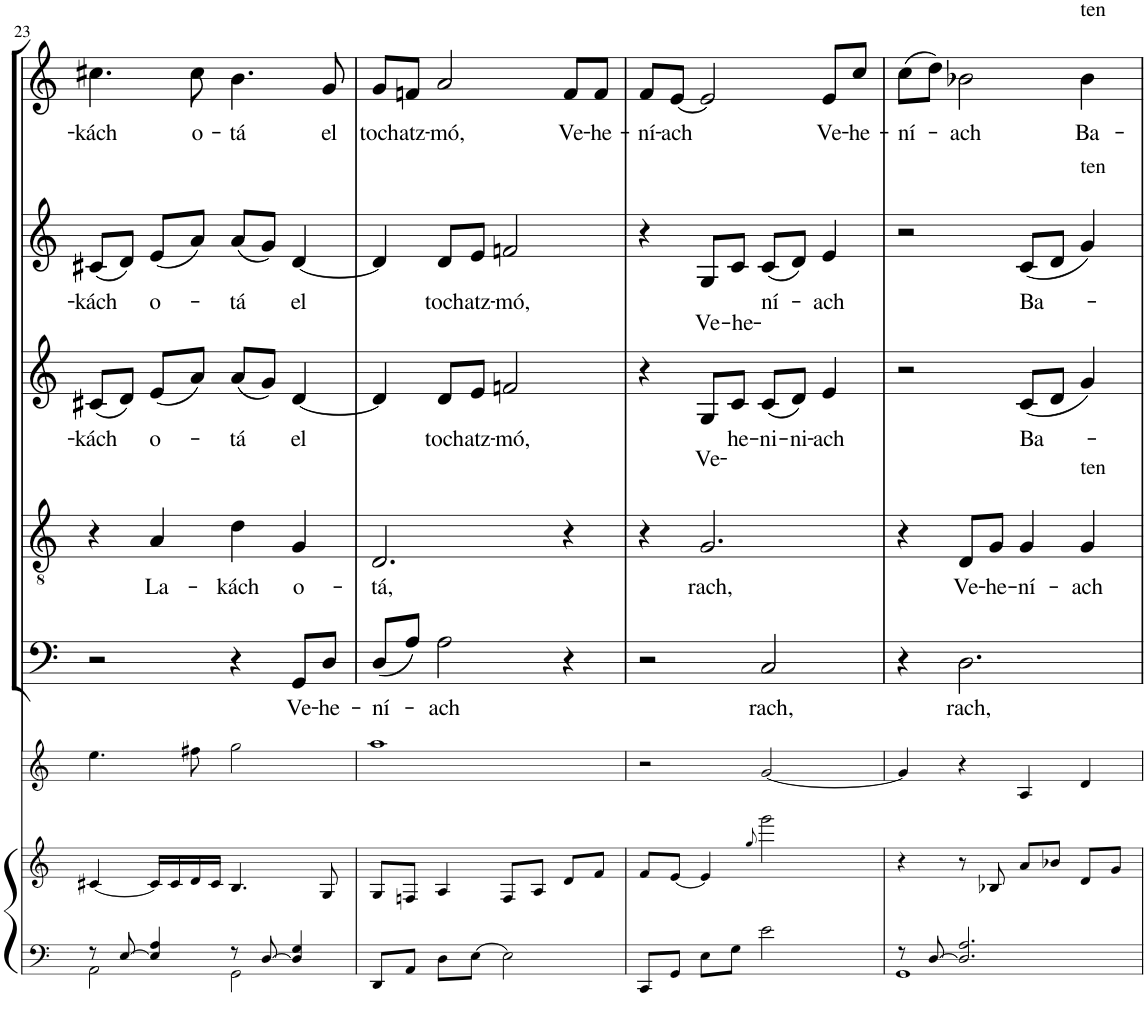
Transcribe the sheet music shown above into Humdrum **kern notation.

**kern	**kern	**kern	**kern	**text	**kern	**text	**kern	**text	**kern	**text	**kern	**text
*part8	*part7	*part6	*part5	*part5	*part4	*part4	*part3	*part3	*part2	*part2	*part1	*part1
*staff8	*staff7	*staff6	*staff5	*staff5	*staff4	*staff4	*staff3	*staff3	*staff2	*staff2	*staff1	*staff1
*I"Piano	*I"Pianoforte	*I"Violino	*I"Bassi	*	*I"Tenori	*	*I"Contralti II	*	*I"Contralti I	*	*I"Soprani	*
*I'Pno	*I'Pno	*I'Vln	*	*	*	*	*	*	*	*	*	*
!!LO:PB:g=z
*clefF4	*clefG2	*clefG2	*clefF4	*	*clefGv2	*	*clefG2	*	*clefG2	*	*clefG2	*
*	*	*	*	*	*	*	*	*	*	*	*Trd1c2	*
*k[]	*k[]	*k[]	*k[]	*	*k[]	*	*k[]	*	*k[]	*	*k[]	*
*M4/4	*M4/4	*M4/4	*M4/4	*	*M4/4	*	*M4/4	*	*M4/4	*	*M4/4	*
=23	=23	=23	=23	=23	=23	=23	=23	=23	=23	=23	=23	=23
*^	*	*	*	*	*	*	*	*	*	*	*	*
!	!	!	!	!	!	!	!	!	!LO:LY:b	!	!LO:LY:b	!	!LO:LY:b
8r	2AA\	[4c#X/	4.ee\	2r	.	4r	.	(8c#X/L	-kách	(8c#X/L	-kách	4.cc#X\	-kách
[8E/	.	.	.	.	.	.	.	8d/J)	.	8d/J)	.	.	.
!	!	!	!	!	!	!	!LO:LY:b	!	!LO:LY:b	!	!LO:LY:b	!	!
4E/] 4A/	.	16c#/LL]	.	.	.	4A/	La-	(8e/L	o-	(8e/L	o-	.	.
.	.	16c#/	.	.	.	.	.	.	.	.	.	.	.
!	!	!	!	!	!	!	!	!	!	!	!	!	!LO:LY:b
.	.	16d/	8ff#X\	.	.	.	.	8a/J)	.	8a/J)	.	8cc#\	o-
.	.	16c#/JJ	.	.	.	.	.	.	.	.	.	.	.
!	!	!	!	!	!	!	!LO:LY:b	!	!LO:LY:b	!	!LO:LY:b	!	!LO:LY:b
8r	2GG\	4.B/	2gg\	4r	.	4d\	-kách	(8a/L	-tá	(8a/L	-tá	4.b\	-tá
[8D/	.	.	.	.	.	.	.	8g/J)	.	8g/J)	.	.	.
!	!	!	!	!	!LO:LY:b	!	!LO:LY:b	!	!LO:LY:b	!	!LO:LY:b	!	!
4D/] 4G/	.	.	.	8GG/L	Ve-	4G/	o-	[4d/	el	[4d/	el	.	.
!	!	!	!	!	!LO:LY:b	!	!	!	!	!	!	!	!LO:LY:b
.	.	8G/	.	8D/J	-he-	.	.	.	.	.	.	8g/	el
*v	*v	*	*	*	*	*	*	*	*	*	*	*	*
=24	=24	=24	=24	=24	=24	=24	=24	=24	=24	=24	=24	=24
!	!	!	!	!LO:LY:b	!	!LO:LY:b	!	!	!	!	!	!LO:LY:b
8DD/L	8G/L	1aa	(8D/L	-ní-	2.D/	-tá,	4d/]	.	4d/]	.	8g/L	toch
!	!	!	!	!	!	!	!	!	!	!	!	!LO:LY:b
8AA/J	8Fn/J	.	8A/J)	.	.	.	.	.	.	.	8fn/J	atz-
!	!	!	!	!LO:LY:b	!	!	!	!LO:LY:b	!	!LO:LY:b	!	!LO:LY:b
8D\L	4A/	.	2A\	-ach	.	.	8d/L	toch	8d/L	toch	2a/	-mó,
!	!	!	!	!	!	!	!	!LO:LY:b	!	!LO:LY:b	!	!
[8E\J	.	.	.	.	.	.	8e/J	atz-	8e/J	atz-	.	.
!	!	!	!	!	!	!	!	!LO:LY:b	!	!LO:LY:b	!	!
2E\]	8F/L	.	.	.	.	.	2fn/	-mó,	2fn/	-mó,	.	.
.	8A/J	.	.	.	.	.	.	.	.	.	.	.
!	!	!	!	!	!	!	!	!	!	!	!	!LO:LY:b
.	8d/L	.	4r	.	4r	.	.	.	.	.	8f/L	Ve-
!	!	!	!	!	!	!	!	!	!	!	!	!LO:LY:b
.	8f/J	.	.	.	.	.	.	.	.	.	8f/J	-he-
=25	=25	=25	=25	=25	=25	=25	=25	=25	=25	=25	=25	=25
!	!	!	!	!	!	!	!	!	!	!	!	!LO:LY:b
8CC/L	8f/L	2r	2r	.	4r	.	4r	.	4r	.	8f/L	-ní-
!	!	!	!	!	!	!	!	!	!	!	!	!LO:LY:b
8GG/J	[8e/J	.	.	.	.	.	.	.	.	.	[8e/J	-ach
!	!	!	!	!	!	!LO:LY:b	!	!LO:LY:b	!	!LO:LY:b	!	!
8E\L	4e/]	.	.	.	2.G/	rach,	8G/L	Ve-	8G/L	Ve-	2e/]	.
!	!	!	!	!	!	!	!	!LO:LY:b	!	!LO:LY:b	!	!
8G\J	.	.	.	.	.	.	8c/J	-he-	8c/J	-he-	.	.
.	8qgg/	.	.	.	.	.	.	.	.	.	.	.
!	!	!	!	!LO:LY:b	!	!	!	!LO:LY:b	!	!LO:LY:b	!	!
2e\	2ggg\	[2g/	2C/	rach,	.	.	(8c/L	-ni-	(8c/L	-ní-	.	.
!	!	!	!	!	!	!	!	!LO:LY:b	!	!	!	!
.	.	.	.	.	.	.	8d/J)	-ni-	8d/J)	.	.	.
!	!	!	!	!	!	!	!	!LO:LY:b	!	!LO:LY:b	!	!LO:LY:b
.	.	.	.	.	.	.	4e/	-ach	4e/	-ach	8e/L	Ve-
!	!	!	!	!	!	!	!	!	!	!	!	!LO:LY:b
.	.	.	.	.	.	.	.	.	.	.	8cc/J	-he-
=26	=26	=26	=26	=26	=26	=26	=26	=26	=26	=26	=26	=26
*^	*	*	*	*	*	*	*	*	*	*	*	*
!	!	!	!	!	!	!	!	!	!	!	!	!	!LO:LY:b
8r	1GG	4r	4g/]	4r	.	4r	.	2r	.	2r	.	(8cc\L	-ní-
[8D/	.	.	.	.	.	.	.	.	.	.	.	8dd\J)	.
!	!	!	!	!	!LO:LY:b	!	!LO:LY:b	!	!	!	!	!	!LO:LY:b
2.D/] 2.A/	.	8r	4r	2.D\	rach,	8D/L	Ve-	.	.	.	.	2b-X\	-ach
!	!	!	!	!	!	!	!LO:LY:b	!	!	!	!	!	!
.	.	8B-X/	.	.	.	8G/J	-he-	.	.	.	.	.	.
!	!	!	!	!	!	!	!LO:LY:b	!	!LO:LY:b	!	!LO:LY:b	!	!
.	.	8a/L	4A/	.	.	4G/	-ní-	(8c/L	Ba-	(8c/L	Ba-	.	.
.	.	8b-X/J	.	.	.	.	.	8d/J	.	8d/J	.	.	.
!	!	!	!	!	!	!	!	!	!	!	!	!LO:TX:a:t=ten	!
!	!	!	!	!	!	!	!	!	!	!LO:TX:a:t=ten	!	!	!
!	!	!	!	!	!	!LO:TX:a:t=ten	!	!	!	!	!	!	!
!	!	!	!	!	!	!	!LO:LY:b	!	!	!	!	!	!LO:LY:b
.	.	8d/L	4d/	.	.	4G/	-ach	4g/)	.	4g/)	.	4b-\	Ba-
.	.	8g/J	.	.	.	.	.	.	.	.	.	.	.
*v	*v	*	*	*	*	*	*	*	*	*	*	*	*
=	=	=	=	=	=	=	=	=	=	=	=	=
*-	*-	*-	*-	*-	*-	*-	*-	*-	*-	*-	*-	*-
